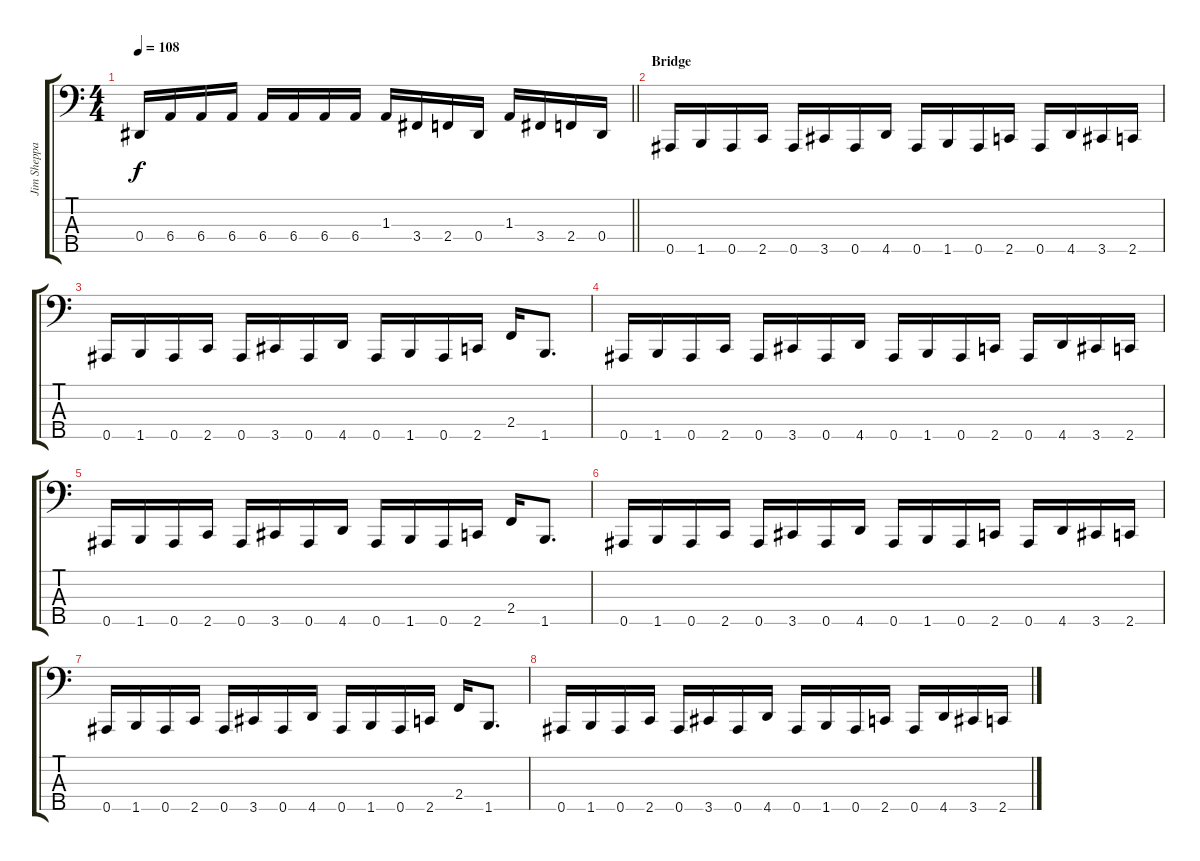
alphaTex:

\track ("Jim Sheppard" "Jim Sheppa") {instrument electricbassfinger}
\staff {score tabs}
\tuning (Gb2 Db2 Ab1 Eb1 Bb0) {hide}
\ts (4 4)
\tempo 108
\clef f4
\barLineRight lightlight
\ks c
0.4.16{dy f} 6.4.16 6.4.16 6.4.16 6.4.16 6.4.16 6.4.16 6.4.16 1.3.16 3.4.16 2.4.16 0.4.16 1.3.16 3.4.16 2.4.16 0.4.16 |
\section ("" "Bridge")
0.5.16 1.5.16 0.5.16 2.5.16 0.5.16 3.5.16 0.5.16 4.5.16 0.5.16 1.5.16 0.5.16 2.5.16 0.5.16 4.5.16 3.5.16 2.5.16 |
0.5.16 1.5.16 0.5.16 2.5.16 0.5.16 3.5.16 0.5.16 4.5.16 0.5.16 1.5.16 0.5.16 2.5.16 2.4.16 1.5.8{d} |
0.5.16 1.5.16 0.5.16 2.5.16 0.5.16 3.5.16 0.5.16 4.5.16 0.5.16 1.5.16 0.5.16 2.5.16 0.5.16 4.5.16 3.5.16 2.5.16 |
0.5.16 1.5.16 0.5.16 2.5.16 0.5.16 3.5.16 0.5.16 4.5.16 0.5.16 1.5.16 0.5.16 2.5.16 2.4.16 1.5.8{d} |
0.5.16 1.5.16 0.5.16 2.5.16 0.5.16 3.5.16 0.5.16 4.5.16 0.5.16 1.5.16 0.5.16 2.5.16 0.5.16 4.5.16 3.5.16 2.5.16 |
0.5.16 1.5.16 0.5.16 2.5.16 0.5.16 3.5.16 0.5.16 4.5.16 0.5.16 1.5.16 0.5.16 2.5.16 2.4.16 1.5.8{d} |
0.5.16 1.5.16 0.5.16 2.5.16 0.5.16 3.5.16 0.5.16 4.5.16 0.5.16 1.5.16 0.5.16 2.5.16 0.5.16 4.5.16 3.5.16 2.5.16
